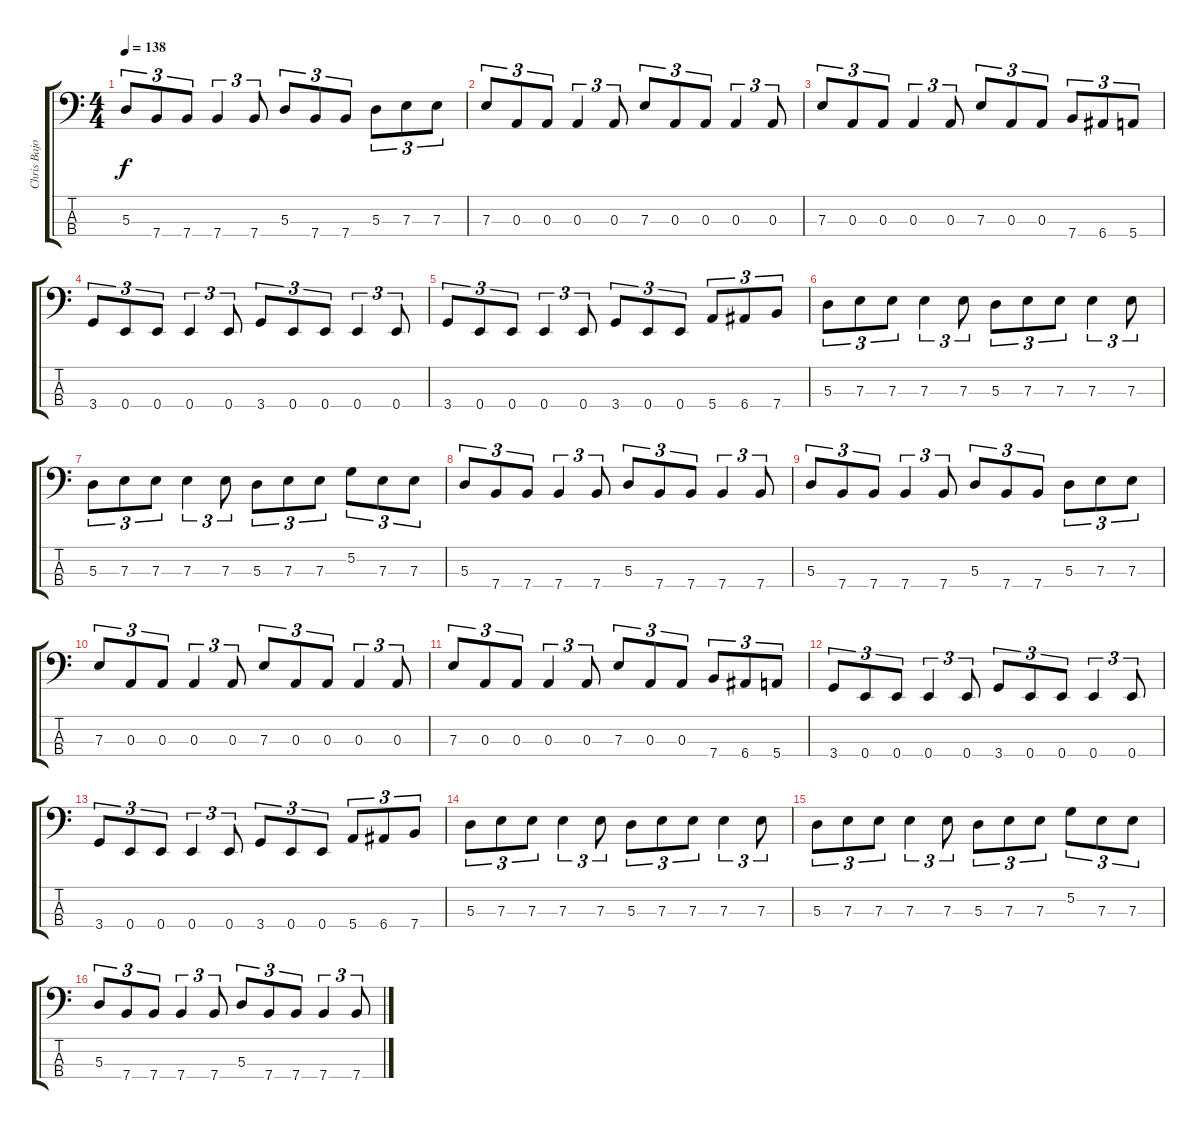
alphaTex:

\track ("Chris Bajo" "Chris Bajo") {instrument electricbasspick}
\staff {score tabs}
\tuning (G2 D2 A1 E1) {hide}
\ts (4 4)
\tempo 138
\clef f4
\ks c
5.3.8{tu (3 2) dy f} 7.4.8{tu (3 2)} 7.4.8{tu (3 2)} 7.4.4{tu (3 2)} 7.4.8{tu (3 2)} 5.3.8{tu (3 2)} 7.4.8{tu (3 2)} 7.4.8{tu (3 2)} 5.3.8{tu (3 2)} 7.3.8{tu (3 2)} 7.3.8{tu (3 2)} |
7.3.8{tu (3 2)} 0.3.8{tu (3 2)} 0.3.8{tu (3 2)} 0.3.4{tu (3 2)} 0.3.8{tu (3 2)} 7.3.8{tu (3 2)} 0.3.8{tu (3 2)} 0.3.8{tu (3 2)} 0.3.4{tu (3 2)} 0.3.8{tu (3 2)} |
7.3.8{tu (3 2)} 0.3.8{tu (3 2)} 0.3.8{tu (3 2)} 0.3.4{tu (3 2)} 0.3.8{tu (3 2)} 7.3.8{tu (3 2)} 0.3.8{tu (3 2)} 0.3.8{tu (3 2)} 7.4.8{tu (3 2)} 6.4.8{tu (3 2)} 5.4.8{tu (3 2)} |
3.4.8{tu (3 2)} 0.4.8{tu (3 2)} 0.4.8{tu (3 2)} 0.4.4{tu (3 2)} 0.4.8{tu (3 2)} 3.4.8{tu (3 2)} 0.4.8{tu (3 2)} 0.4.8{tu (3 2)} 0.4.4{tu (3 2)} 0.4.8{tu (3 2)} |
3.4.8{tu (3 2)} 0.4.8{tu (3 2)} 0.4.8{tu (3 2)} 0.4.4{tu (3 2)} 0.4.8{tu (3 2)} 3.4.8{tu (3 2)} 0.4.8{tu (3 2)} 0.4.8{tu (3 2)} 5.4.8{tu (3 2)} 6.4.8{tu (3 2)} 7.4.8{tu (3 2)} |
5.3.8{tu (3 2) volume 11} 7.3.8{tu (3 2)} 7.3.8{tu (3 2)} 7.3.4{tu (3 2)} 7.3.8{tu (3 2)} 5.3.8{tu (3 2)} 7.3.8{tu (3 2)} 7.3.8{tu (3 2)} 7.3.4{tu (3 2)} 7.3.8{tu (3 2)} |
5.3.8{tu (3 2)} 7.3.8{tu (3 2)} 7.3.8{tu (3 2)} 7.3.4{tu (3 2)} 7.3.8{tu (3 2)} 5.3.8{tu (3 2)} 7.3.8{tu (3 2)} 7.3.8{tu (3 2)} 5.2.8{tu (3 2)} 7.3.8{tu (3 2)} 7.3.8{tu (3 2)} |
5.3.8{tu (3 2)} 7.4.8{tu (3 2)} 7.4.8{tu (3 2)} 7.4.4{tu (3 2)} 7.4.8{tu (3 2)} 5.3.8{tu (3 2)} 7.4.8{tu (3 2)} 7.4.8{tu (3 2)} 7.4.4{tu (3 2)} 7.4.8{tu (3 2)} |
5.3.8{tu (3 2)} 7.4.8{tu (3 2)} 7.4.8{tu (3 2)} 7.4.4{tu (3 2)} 7.4.8{tu (3 2)} 5.3.8{tu (3 2)} 7.4.8{tu (3 2)} 7.4.8{tu (3 2)} 5.3.8{tu (3 2)} 7.3.8{tu (3 2)} 7.3.8{tu (3 2)} |
7.3.8{tu (3 2)} 0.3.8{tu (3 2)} 0.3.8{tu (3 2)} 0.3.4{tu (3 2)} 0.3.8{tu (3 2)} 7.3.8{tu (3 2)} 0.3.8{tu (3 2)} 0.3.8{tu (3 2)} 0.3.4{tu (3 2)} 0.3.8{tu (3 2)} |
7.3.8{tu (3 2)} 0.3.8{tu (3 2)} 0.3.8{tu (3 2)} 0.3.4{tu (3 2)} 0.3.8{tu (3 2)} 7.3.8{tu (3 2)} 0.3.8{tu (3 2)} 0.3.8{tu (3 2)} 7.4.8{tu (3 2)} 6.4.8{tu (3 2)} 5.4.8{tu (3 2)} |
3.4.8{tu (3 2)} 0.4.8{tu (3 2)} 0.4.8{tu (3 2)} 0.4.4{tu (3 2)} 0.4.8{tu (3 2)} 3.4.8{tu (3 2)} 0.4.8{tu (3 2)} 0.4.8{tu (3 2)} 0.4.4{tu (3 2)} 0.4.8{tu (3 2)} |
3.4.8{tu (3 2)} 0.4.8{tu (3 2)} 0.4.8{tu (3 2)} 0.4.4{tu (3 2)} 0.4.8{tu (3 2)} 3.4.8{tu (3 2)} 0.4.8{tu (3 2)} 0.4.8{tu (3 2)} 5.4.8{tu (3 2)} 6.4.8{tu (3 2)} 7.4.8{tu (3 2)} |
5.3.8{tu (3 2)} 7.3.8{tu (3 2)} 7.3.8{tu (3 2)} 7.3.4{tu (3 2)} 7.3.8{tu (3 2)} 5.3.8{tu (3 2)} 7.3.8{tu (3 2)} 7.3.8{tu (3 2)} 7.3.4{tu (3 2)} 7.3.8{tu (3 2)} |
5.3.8{tu (3 2)} 7.3.8{tu (3 2)} 7.3.8{tu (3 2)} 7.3.4{tu (3 2)} 7.3.8{tu (3 2)} 5.3.8{tu (3 2)} 7.3.8{tu (3 2)} 7.3.8{tu (3 2)} 5.2.8{tu (3 2)} 7.3.8{tu (3 2)} 7.3.8{tu (3 2)} |
5.3.8{tu (3 2)} 7.4.8{tu (3 2)} 7.4.8{tu (3 2)} 7.4.4{tu (3 2)} 7.4.8{tu (3 2)} 5.3.8{tu (3 2)} 7.4.8{tu (3 2)} 7.4.8{tu (3 2)} 7.4.4{tu (3 2)} 7.4.8{tu (3 2)}
